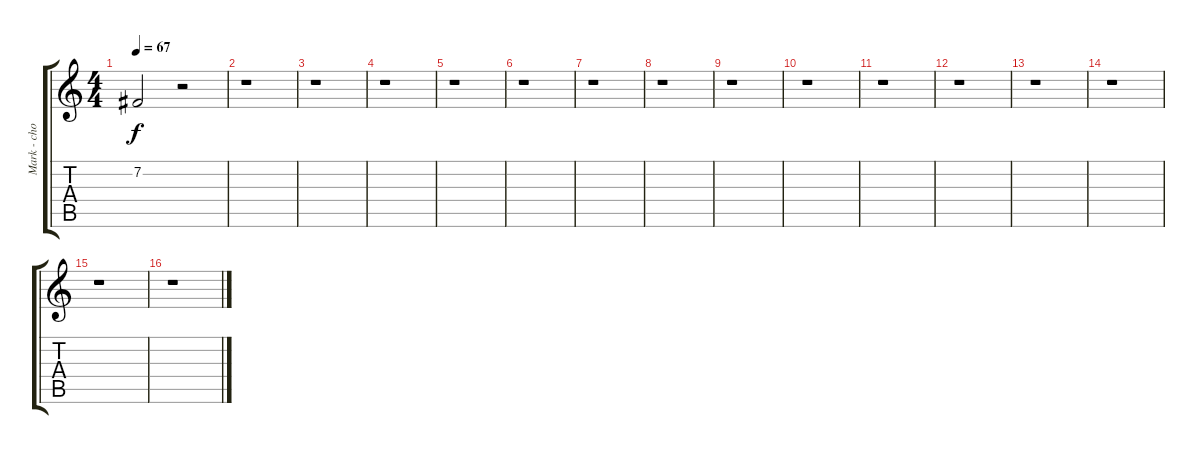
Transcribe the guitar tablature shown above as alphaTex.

\track ("Mark - choirs" "Mark - cho") {instrument choiraahs}
\staff {score tabs}
\tuning (E4 B3 G3 D3 A2 E2) {hide}
\ts (4 4)
\tempo 67
\clef g2
\ks c
7.2{t}.2{dy f} r.2 |
r.1 |
r.1 |
r.1 |
r.1 |
r.1 |
r.1 |
r.1 |
r.1 |
r.1 |
r.1 |
r.1 |
r.1 |
r.1 |
r.1 |
r.1
